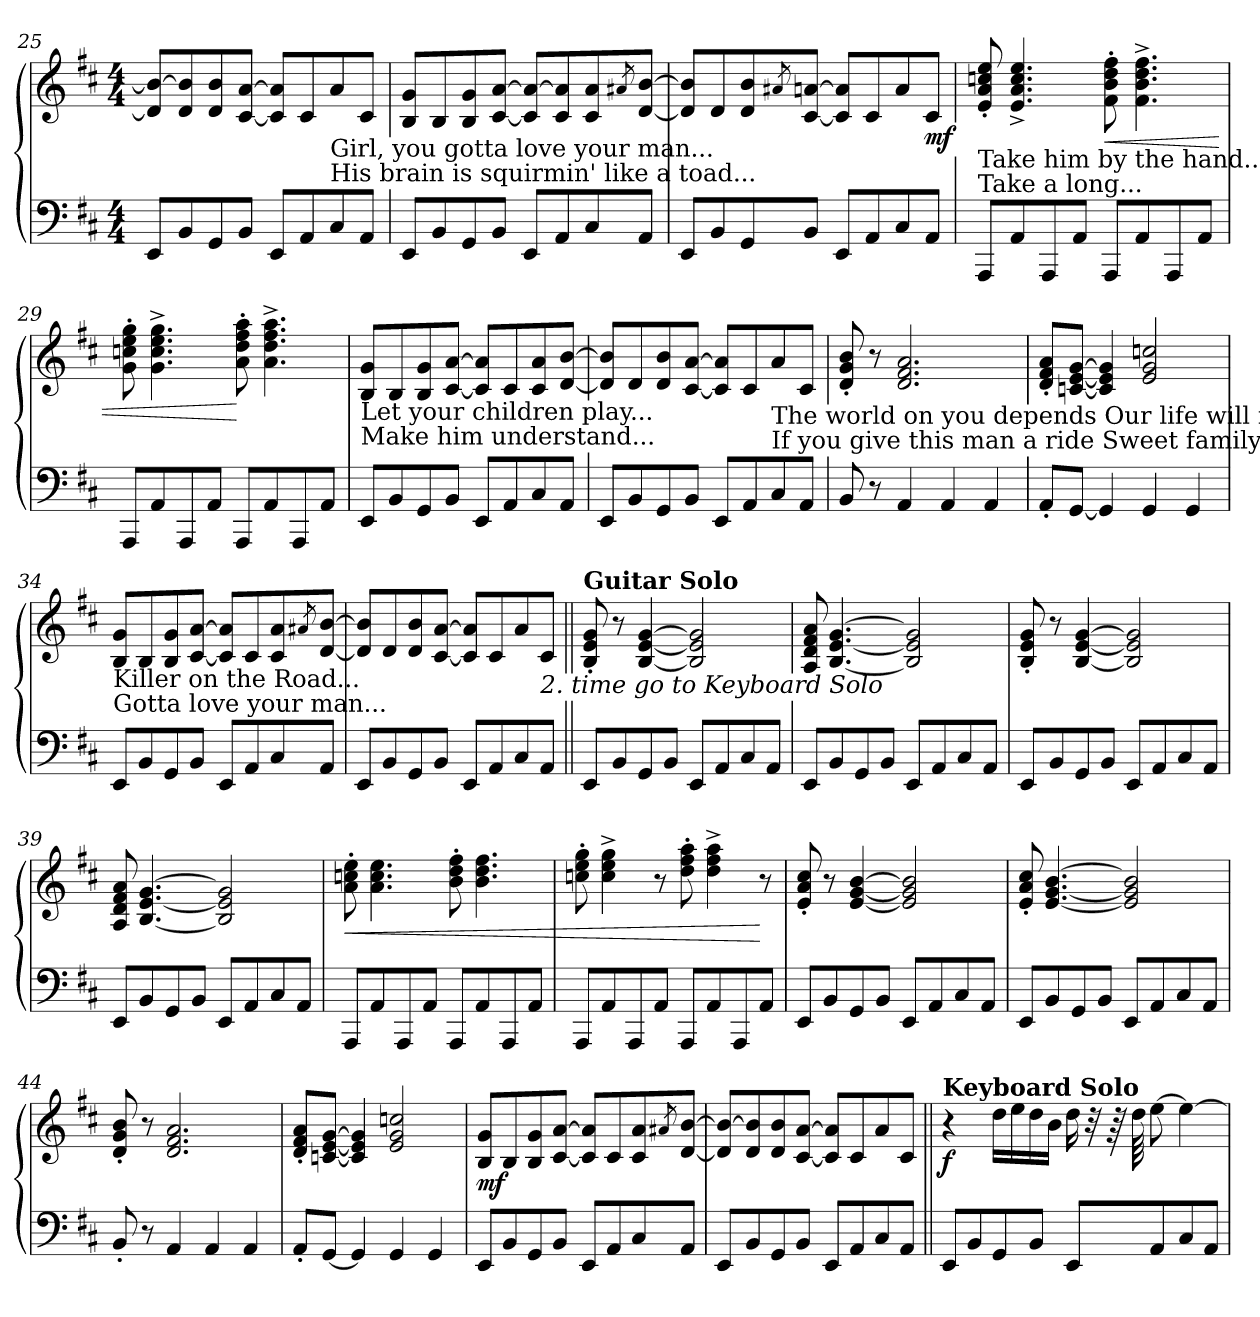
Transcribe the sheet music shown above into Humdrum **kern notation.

**kern	**kern	**dynam
*part1	*part1	*part1
*staff2	*staff1	*staff1/2
!!LO:PB:g=z
*clefF4	*clefG2	*
*k[f#c#]	*k[f#c#]	*
*M4/4	*M4/4	*
=25	=25	=25
8EE/L	8d/] 8b/_L	.
8BB/	8d/ 8b/]	.
8GG/	8d/ 8b/	.
8BB/J	[8c#/ [8a/J	.
8EE/L	8c#/] 8a/]L	.
8AA/	8c#/	.
!LO:TX:a:t=His brain is squirmin' like a toad...	!	!
!LO:TX:a:t=Girl, you gotta love your man...	!	!
8C#/	8a/	.
8AA/J	8c#/J	.
=26	=26	=26
8EE/L	8B/ 8g/L	.
8BB/	8B/	.
8GG/	8B/ 8g/	.
8BB/J	[8c#/ [8a/J	.
8EE/L	8c#/] 8a/_L	.
8AA/	8c#/ 8a/]	.
8C#/	8c#/ 8a/	.
.	8qa#X/	.
8AA/J	[8d/ [8b/J	.
=27	=27	=27
8EE/L	8d/] 8b/]L	.
8BB/	8d/	.
8GG/	8d/ 8b/	.
.	8qa#X/	.
8BB/J	[8c#/ [8an/J	.
8EE/L	8c#/] 8a/]L	.
8AA/	8c#/	.
8C#/	8a/	.
!	!	!LO:DY:b
8AA/J	8c#/J	mf
=28	=28	=28
!LO:TX:a:t=Take a long...	!	!
!LO:TX:a:t=Take him by the hand...	!	!
8AAA/L	8e/' 8a/' 8ccn/' 8ee/'	.
8AA/	4.e/^ 4.a/^ 4.cc/^ 4.ee/^	.
8AAA/	.	.
8AA/J	.	.
!	!	!LO:HP:b
8AAA/L	8f#\' 8b\' 8dd\' 8ff#\'	<
8AA/	4.f#\^ 4.b\^ 4.dd\^ 4.ff#\^	.
8AAA/	.	.
8AA/J	.	.
!!LO:LB:g=z
=29	=29	=29
8AAA/L	8g\' 8ccn\' 8ee\' 8gg\'	.
8AA/	4.g\^ 4.cc\^ 4.ee\^ 4.gg\^	.
8AAA/	.	.
8AA/J	.	.
8AAA/L	8a\' 8dd\' 8ff#\' 8aa\'	[
8AA/	4.a\^ 4.dd\^ 4.ff#\^ 4.aa\^	.
8AAA/	.	.
8AA/J	.	.
=30	=30	=30
!	!LO:TX:b:t=Let your children play...	!
!	!LO:TX:b:t=Make him understand...	!
8EE/L	8B/ 8g/L	.
8BB/	8B/	.
8GG/	8B/ 8g/	.
8BB/J	[8c#/ [8a/J	.
8EE/L	8c#/] 8a/]L	.
8AA/	8c#/	.
8C#/	8c#/ 8a/	.
8AA/J	[8d/ [8b/J	.
=31	=31	=31
8EE/L	8d/] 8b/]L	.
8BB/	8d/	.
8GG/	8d/ 8b/	.
8BB/J	[8c#/ [8a/J	.
8EE/L	8c#/] 8a/]L	.
8AA/	8c#/	.
!LO:TX:a:t=If you give this man a ride Sweet family will die	!	!
!LO:TX:a:t=The world on you depends Our life will never end	!	!
8C#/	8a/	.
8AA/J	8c#/J	.
=32	=32	=32
8BB/	8d/' 8g/' 8b/'	.
8r	8r	.
4AA/	2.d/ 2.f#/ 2.a/	.
4AA/	.	.
4AA/	.	.
=33	=33	=33
8AA'/L	8d/' 8f#/' 8a/'L	.
[8GG/J	[8cn/ [8e/ [8g/J	.
4GG/]	4c/] 4e/] 4g/]	.
4GG/	2e/ 2g/ 2ccn/	.
4GG/	.	.
!!LO:LB:g=z
=34	=34	=34
!	!LO:TX:b:t=Killer on the Road...	!
!	!LO:TX:b:t=Gotta love your man...	!
8EE/L	8B/ 8g/L	.
8BB/	8B/	.
8GG/	8B/ 8g/	.
8BB/J	[8c#/ [8a/J	.
8EE/L	8c#/] 8a/]L	.
8AA/	8c#/	.
8C#/	8c#/ 8a/	.
.	8qa#X/	.
8AA/J	[8d/ [8b/J	.
=35	=35	=35
8EE/L	8d/] 8b/]L	.
8BB/	8d/	.
8GG/	8d/ 8b/	.
8BB/J	[8c#/ [8a/J	.
8EE/L	8c#/] 8a/]L	.
8AA/	8c#/	.
8C#/	8a/	.
!	!LO:TX:b:i:t=2. time go to Keyboard Solo	!
8AA/J	8c#/J	.
=36||	=36||	=36||
!	!LO:TX:a:B:t=Guitar Solo	!
8EE/L	8B/' 8e/' 8g/'	.
8BB/	8r	.
8GG/	[4B/ [4e/ [4g/	.
8BB/J	.	.
8EE/L	2B/] 2e/] 2g/]	.
8AA/	.	.
8C#/	.	.
8AA/J	.	.
=37	=37	=37
8EE/L	8A/ 8d/ 8f#/ 8a/	.
8BB/	[4.B/ [4.e/ [4.g/	.
8GG/	.	.
8BB/J	.	.
8EE/L	2B/] 2e/] 2g/]	.
8AA/	.	.
8C#/	.	.
8AA/J	.	.
!!LO:LB:g=z
=38	=38	=38
8EE/L	8B/' 8e/' 8g/'	.
8BB/	8r	.
8GG/	[4B/ [4e/ [4g/	.
8BB/J	.	.
8EE/L	2B/] 2e/] 2g/]	.
8AA/	.	.
8C#/	.	.
8AA/J	.	.
=39	=39	=39
8EE/L	8A/ 8d/ 8f#/ 8a/	.
8BB/	[4.B/ [4.e/ [4.g/	.
8GG/	.	.
8BB/J	.	.
8EE/L	2B/] 2e/] 2g/]	.
8AA/	.	.
8C#/	.	.
8AA/J	.	.
=40	=40	=40
!	!	!LO:HP:b
8AAA/L	8a\' 8ccn\' 8ee\'	<
8AA/	4.a\ 4.cc\ 4.ee\	.
8AAA/	.	.
8AA/J	.	.
8AAA/L	8b\' 8dd\' 8ff#\'	.
8AA/	4.b\ 4.dd\ 4.ff#\	.
8AAA/	.	.
8AA/J	.	.
=41	=41	=41
8AAA/L	8ccn\' 8ee\' 8gg\'	.
8AA/	4cc\^ 4ee\^ 4gg\^	.
8AAA/	.	.
8AA/J	8r	.
8AAA/L	8dd\' 8ff#\' 8aa\'	.
8AA/	4dd\^ 4ff#\^ 4aa\^	.
8AAA/	.	.
8AA/J	8r	[
=42	=42	=42
8EE/L	8e/' 8a/' 8cc#/'	.
8BB/	8r	.
8GG/	[4e/ [4g/ [4b/	.
8BB/J	.	.
8EE/L	2e/] 2g/] 2b/]	.
8AA/	.	.
8C#/	.	.
8AA/J	.	.
!!LO:LB:g=z
=43	=43	=43
8EE/L	8e/' 8a/' 8cc#/'	.
8BB/	[4.e/ [4.g/ [4.b/	.
8GG/	.	.
8BB/J	.	.
8EE/L	2e/] 2g/] 2b/]	.
8AA/	.	.
8C#/	.	.
8AA/J	.	.
=44	=44	=44
8BB'/	8d/' 8g/' 8b/'	.
8r	8r	.
4AA/	2.d/ 2.f#/ 2.a/	.
4AA/	.	.
4AA/	.	.
=45	=45	=45
8AA'/L	8d/' 8f#/' 8a/'L	.
[8GG/J	[8cn/ [8e/ [8g/J	.
4GG/]	4c/] 4e/] 4g/]	.
4GG/	2e/ 2g/ 2ccn/	.
4GG/	.	.
=46	=46	=46
!	!	!LO:DY:b
8EE/L	8B/ 8g/L	mf
8BB/	8B/	.
8GG/	8B/ 8g/	.
8BB/J	[8c#/ [8a/J	.
8EE/L	8c#/] 8a/]L	.
8AA/	8c#/	.
8C#/	8c#/ 8a/	.
.	8qa#X/	.
8AA/J	[8d/ [8b/J	.
=47	=47	=47
8EE/L	8d/] 8b/_L	.
8BB/	8d/ 8b/]	.
8GG/	8d/ 8b/	.
8BB/J	[8c#/ [8a/J	.
8EE/L	8c#/] 8a/]L	.
8AA/	8c#/	.
8C#/	8a/	.
8AA/J	8c#/J	.
!!LO:LB:g=z
=48||	=48||	=48||
!	!LO:TX:a:B:t=Keyboard Solo	!
!	!	!LO:DY:b
8EE/L	4r	f
8BB/	.	.
8GG/	16dd\LL	.
.	16ee\	.
8BB/J	16dd\	.
.	16b\JJ	.
8EE/L	16dd\	.
.	32r	.
.	64r	.
.	64dd\	.
8AA/	[8ee\	.
8C#/	4ee\_	.
8AA/J	.	.
=	=	=
*-	*-	*-
